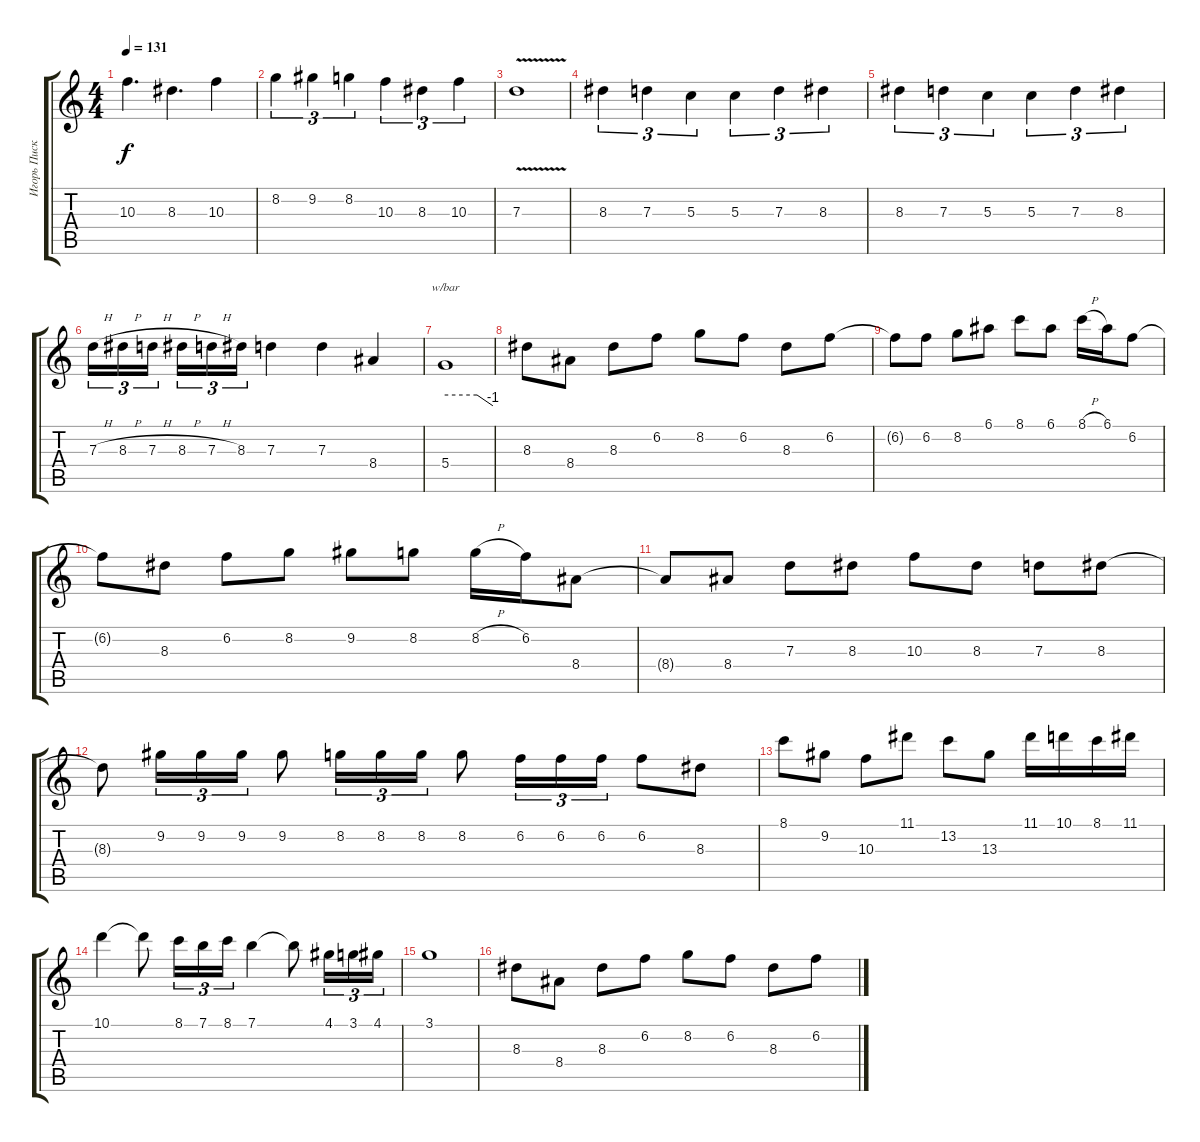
\track ("Игорь Пискарёв" "Игорь Писк") {instrument overdrivenguitar}
\staff {score tabs}
\tuning (E4 B3 G3 D3 G2 D2) {hide}
\ts (4 4)
\tempo 131
\clef g2
\ks c
10.3.4{d dy f} 8.3.4{d} 10.3.4 |
8.2.4{tu (3 2)} 9.2.4{tu (3 2)} 8.2.4{tu (3 2)} 10.3.4{tu (3 2)} 8.3.4{tu (3 2)} 10.3.4{tu (3 2)} |
7.3{v}.1 |
8.3.4{tu (3 2)} 7.3.4{tu (3 2)} 5.3.4{tu (3 2)} 5.3.4{tu (3 2)} 7.3.4{tu (3 2)} 8.3.4{tu (3 2)} |
8.3.4{tu (3 2)} 7.3.4{tu (3 2)} 5.3.4{tu (3 2)} 5.3.4{tu (3 2)} 7.3.4{tu (3 2)} 8.3.4{tu (3 2)} |
7.3{h}.16{tu (3 2)} 8.3{h}.16{tu (3 2)} 7.3{h}.16{tu (3 2) beam splitsecondary} 8.3{h}.16{tu (3 2)} 7.3{h}.16{tu (3 2)} 8.3.16{tu (3 2)} 7.3.4 7.3.4 8.4.4 |
5.4.1{tbe (custom default 0 0 40 0 60 -4)} |
8.3.8 8.4.8 8.3.8 6.2.8 8.2.8 6.2.8 8.3.8 6.2.8 |
6.2{t}.8 6.2.8 8.2.8 6.1.8 8.1.8 6.1.8 8.1{h}.16 6.1.16 6.2.8 |
6.2{t}.8 8.3.8 6.2.8 8.2.8 9.2.8 8.2.8 8.2{h}.16 6.2.16 8.4.8 |
8.4{t}.8 8.4.8 7.3.8 8.3.8 10.3.8 8.3.8 7.3.8 8.3.8 |
8.3{t}.8 9.2.16{tu (3 2)} 9.2.16{tu (3 2)} 9.2.16{tu (3 2)} 9.2.8 8.2.16{tu (3 2)} 8.2.16{tu (3 2)} 8.2.16{tu (3 2)} 8.2.8 6.2.16{tu (3 2)} 6.2.16{tu (3 2)} 6.2.16{tu (3 2)} 6.2.8 8.3.8 |
8.1.8 9.2.8 10.3.8 11.1.8 13.2.8 13.3.8 11.1.16 10.1.16 8.1.16 11.1.16 |
10.1.4 10.1{t}.8 8.1.16{tu (3 2)} 7.1.16{tu (3 2)} 8.1.16{tu (3 2)} 7.1.4 7.1{t}.8 4.1.16{tu (3 2)} 3.1.16{tu (3 2)} 4.1.16{tu (3 2)} |
3.1.1 |
8.3.8 8.4.8 8.3.8 6.2.8 8.2.8 6.2.8 8.3.8 6.2.8
